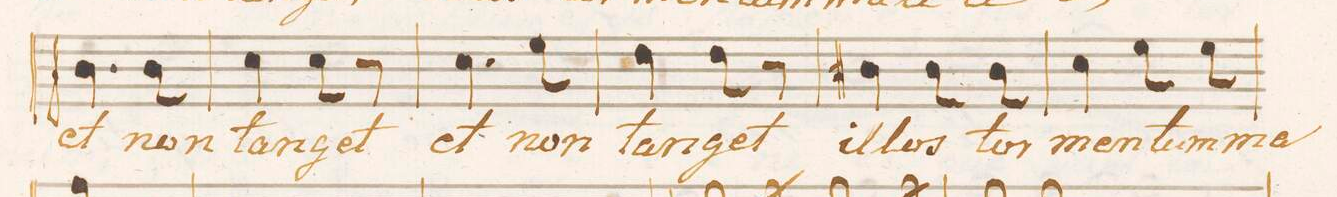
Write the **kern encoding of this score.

**kern	**text	**dynam
*I"Basso.	*	*
*clefF4	*	*
*k[f#]	*	*
*M2/4	*	*
4.D\	et	f
8D\	non	.
=18	=18	=18
4E\	tan-	.
8E\	-get	.
8r	.	.
=19	=19	=19
4.E\	et	.
8G\	non	.
=20	=20	=20
4F#\	tan-	.
8F#\	-get	.
8r	.	.
=21	=21	=21
4D#X\	il-	.
8D#\	-los	.
8D#\	tor-	.
=22	=22	=22
4E\	-men-	.
8G\	-tum	.
8G\	ma-	.
=23	=23	=23
*-	*-	*-
